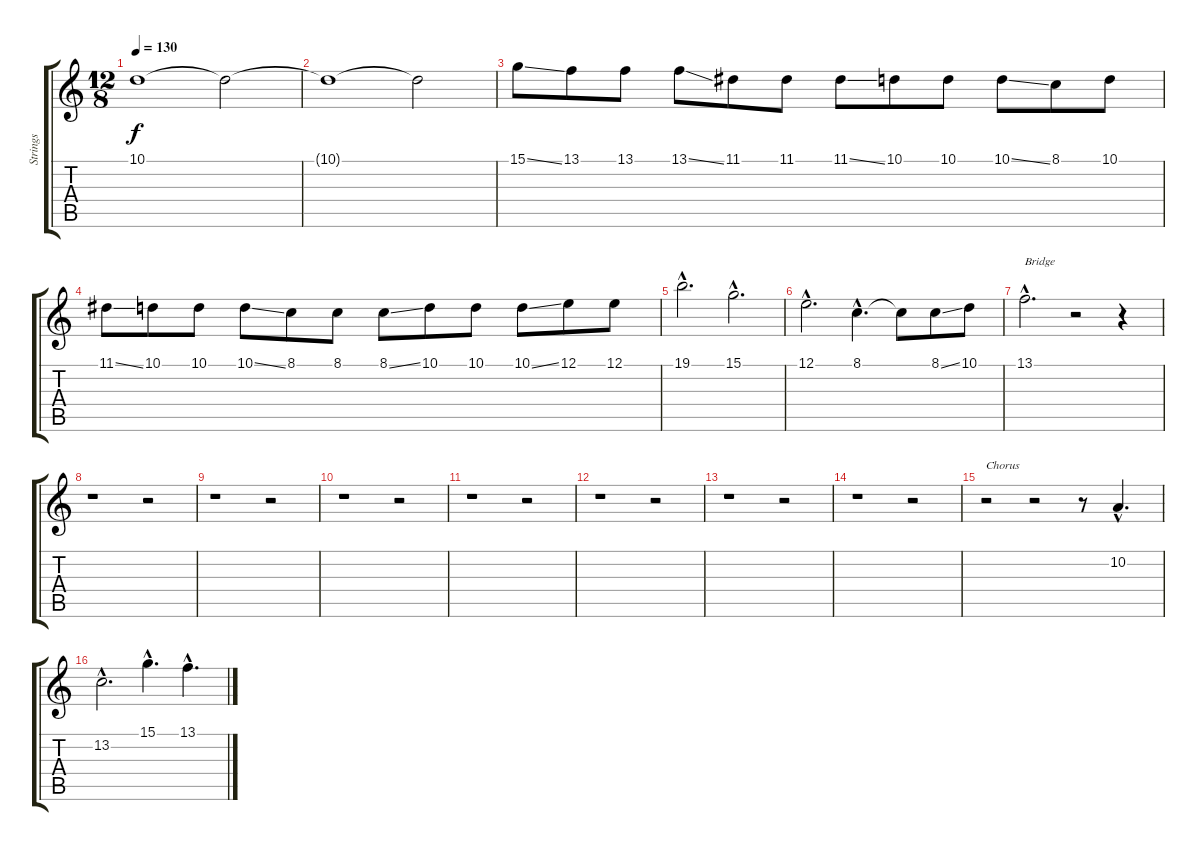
\track ("Strings" "Strings") {instrument stringensemble1}
\staff {score tabs}
\tuning (E4 B3 G3 D3 A2 E2) {hide}
\ts (12 8)
\tempo 130
\clef g2
\ks c
10.1.1{dy f} 10.1{t}.2 |
10.1{t}.1 10.1{t}.2 |
15.1{ss}.8 13.1.8 13.1.8 13.1{ss}.8 11.1.8 11.1.8 11.1{ss}.8 10.1.8 10.1.8 10.1{ss}.8 8.1.8 10.1.8 |
11.1{ss}.8 10.1.8 10.1.8 10.1{ss}.8 8.1.8 8.1.8 8.1{ss}.8 10.1.8 10.1.8 10.1{ss}.8 12.1.8 12.1.8 |
19.1{hac}.2{d} 15.1{hac}.2{d} |
12.1{hac}.2{d} 8.1{hac}.4{d} 8.1{t}.8 8.1{ss}.8 10.1.8 |
13.1{hac}.2{d txt "Bridge"} r.2 r.4 |
r.1 r.2 |
r.1 r.2 |
r.1 r.2 |
r.1 r.2 |
r.1 r.2 |
r.1 r.2 |
r.1 r.2 |
r.2{txt "Chorus"} r.2 r.8 10.2{hac}.4{d} |
13.2{hac}.2{d} 15.1{hac}.4{d} 13.1{hac}.4{d}
